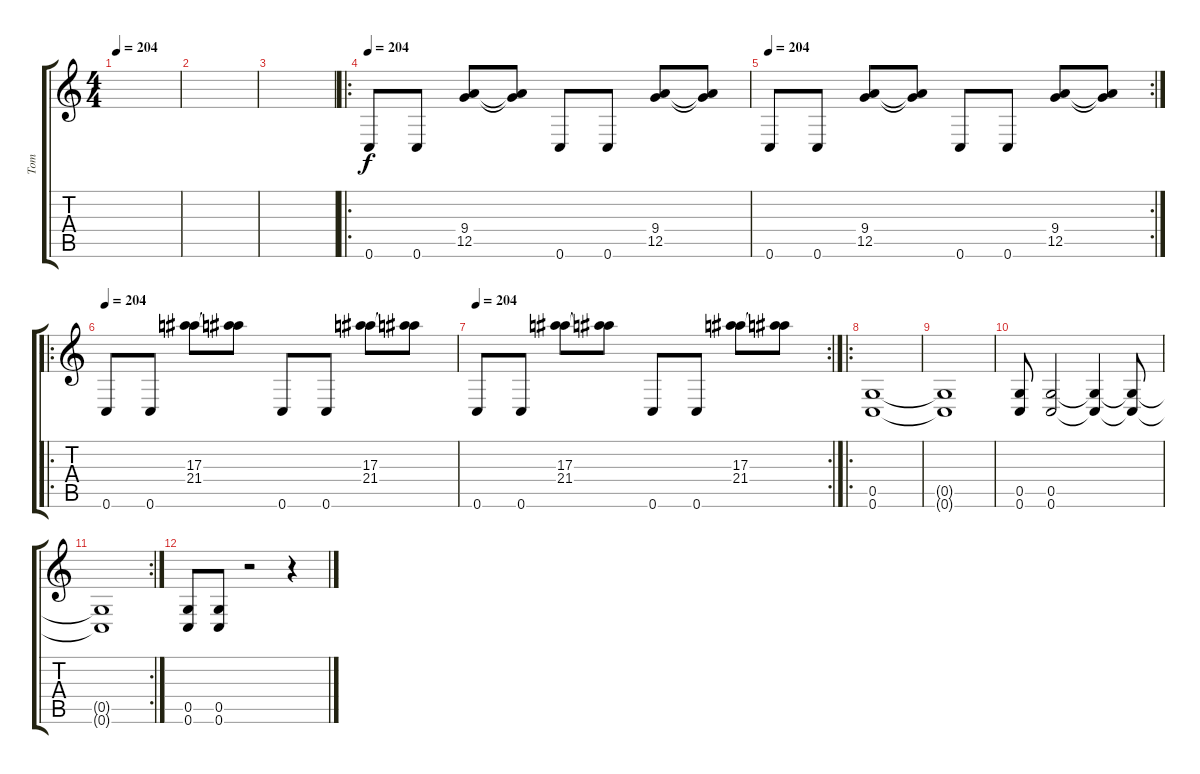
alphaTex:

\track ("Tom" "Tom") {instrument distortionguitar}
\staff {score tabs}
\tuning (D4 A3 F3 C3 G2 C2) {hide}
\ts (4 4)
\tempo 204
\clef g2
\ks c
|
|
|
\ro
\tempo 204
0.6.8 0.6.8 (9.4 12.5).8 (9.4{t} 12.5{t}).8 0.6.8 0.6.8 (9.4 12.5).8 (9.4{t} 12.5{t}).8 |
\rc 2
\tempo 204
0.6.8 0.6.8 (9.4 12.5).8 (9.4{t} 12.5{t}).8 0.6.8 0.6.8 (9.4 12.5).8 (9.4{t} 12.5{t}).8 |
\ro
\tempo 204
0.6.8 0.6.8 (17.3 21.4).8 (17.3{t} 21.4{t}).8 0.6.8 0.6.8 (17.3 21.4).8 (17.3{t} 21.4{t}).8 |
\rc 2
\tempo 204
0.6.8 0.6.8 (17.3 21.4).8 (17.3{t} 21.4{t}).8 0.6.8 0.6.8 (17.3 21.4).8 (17.3{t} 21.4{t}).8 |
\ro
(0.5 0.6).1 |
(0.5{t} 0.6{t}).1 |
(0.5 0.6).8 (0.5 0.6).2 (0.5{t} 0.6{t}).4 (0.5{t} 0.6{t}).8 |
\rc 2
(0.5{t} 0.6{t}).1 |
(0.5 0.6).8 (0.5 0.6).8 r.2 r.4
